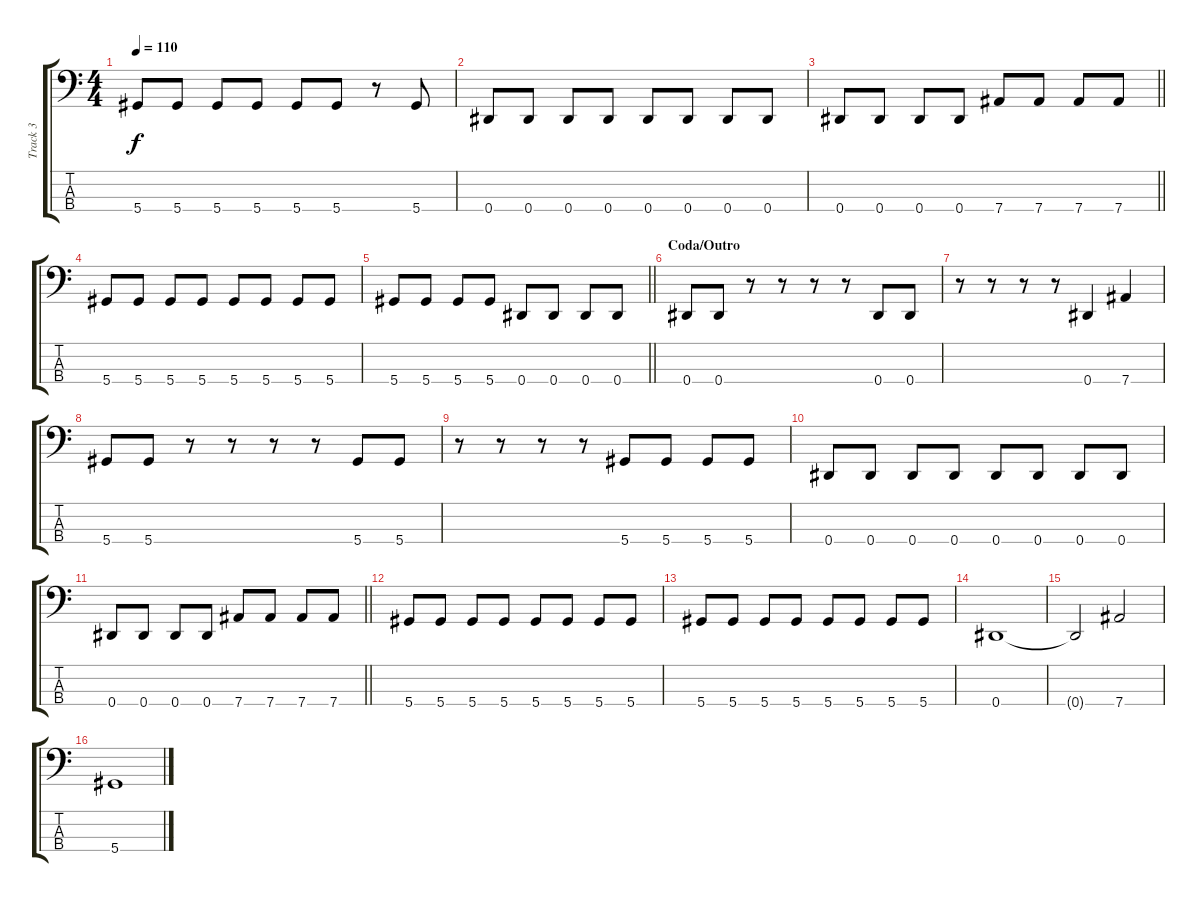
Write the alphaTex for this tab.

\track ("Track 3" "Track 3") {instrument electricbasspick}
\staff {score tabs}
\tuning (Gb2 Db2 Ab1 Eb1) {hide}
\ts (4 4)
\tempo 110
\clef f4
\ks c
5.4.8{dy f} 5.4.8 5.4.8 5.4.8 5.4.8 5.4.8 r.8 5.4.8 |
0.4.8 0.4.8 0.4.8 0.4.8 0.4.8 0.4.8 0.4.8 0.4.8 |
\barLineRight lightlight
0.4.8 0.4.8 0.4.8 0.4.8 7.4.8 7.4.8 7.4.8 7.4.8 |
5.4.8 5.4.8 5.4.8 5.4.8 5.4.8 5.4.8 5.4.8 5.4.8 |
\barLineRight lightlight
5.4.8 5.4.8 5.4.8 5.4.8 0.4.8 0.4.8 0.4.8 0.4.8 |
\section ("" "Coda/Outro")
0.4.8 0.4.8 r.8 r.8 r.8 r.8 0.4.8 0.4.8 |
r.8 r.8 r.8 r.8 0.4.4 7.4.4 |
5.4.8 5.4.8 r.8 r.8 r.8 r.8 5.4.8 5.4.8 |
r.8 r.8 r.8 r.8 5.4.8 5.4.8 5.4.8 5.4.8 |
0.4.8 0.4.8 0.4.8 0.4.8 0.4.8 0.4.8 0.4.8 0.4.8 |
\barLineRight lightlight
0.4.8 0.4.8 0.4.8 0.4.8 7.4.8 7.4.8 7.4.8 7.4.8 |
5.4.8 5.4.8 5.4.8 5.4.8 5.4.8 5.4.8 5.4.8 5.4.8 |
5.4.8 5.4.8 5.4.8 5.4.8 5.4.8 5.4.8 5.4.8 5.4.8 |
0.4.1 |
0.4{t}.2 7.4.2 |
5.4.1
